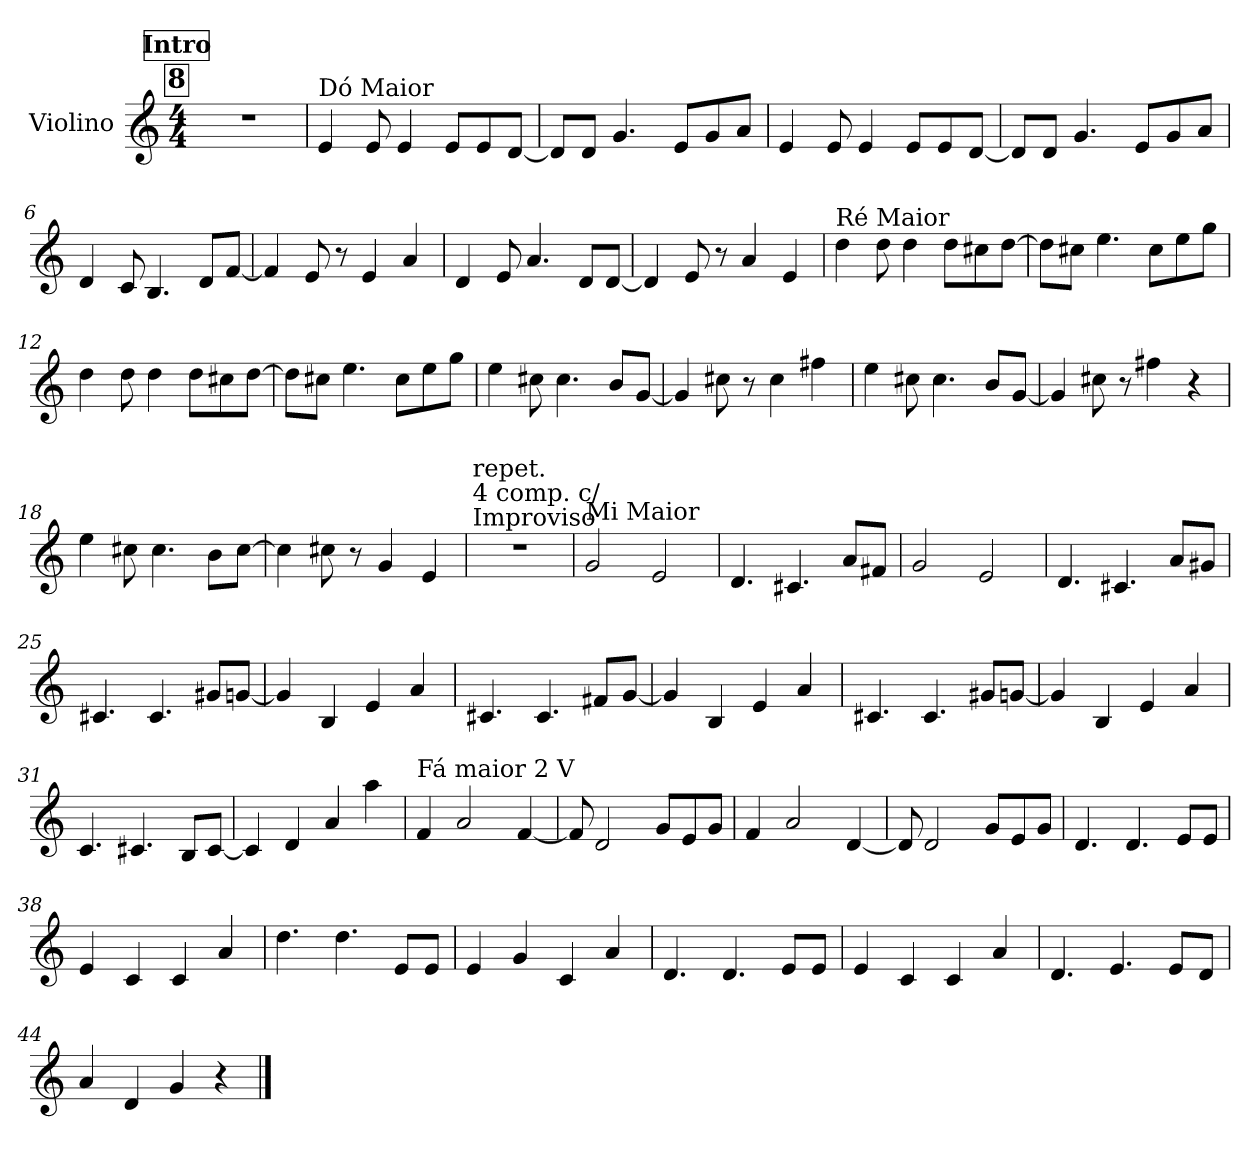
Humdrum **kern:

**kern
*part1
*staff1
*I"Violino
*I'Vln.
*clefG2
*k[]
*M4/4
!!LO:REH:place=s1:a:t=8
!!LO:REH:place=s1:a:B:fs=14:t=Intro
=1
1r
=2
*MM80
!LO:TX:a:t=Dó Maior
4e/
8e/
4e/
8e/L
8e/
[8d/J
=3
8d/L]
8d/J
4.g/
8e/L
8g/
8a/J
=4
4e/
8e/
4e/
8e/L
8e/
[8d/J
=5
8d/L]
8d/J
4.g/
8e/L
8g/
8a/J
=6
4d/
8c/
4.B/
8d/L
[8f/J
=7
4f/]
8e/
8r
4e/
4a/
!!LO:LB:g=z
=8
4d/
8e/
4.a/
8d/L
[8d/J
=9
4d/]
8e/
8r
4a/
4e/
=10
!LO:TX:a:t=Ré Maior
4dd\
8dd\
4dd\
8dd\L
8cc#X\
[8dd\J
=11
8dd\L]
8cc#X\J
4.ee\
8cc#\L
8ee\
8gg\J
=12
4dd\
8dd\
4dd\
8dd\L
8cc#X\
[8dd\J
=13
8dd\L]
8cc#X\J
4.ee\
8cc#\L
8ee\
8gg\J
!!LO:LB:g=z
=14
4ee\
8cc#X\
4.cc#\
8b/L
[8g/J
=15
4g/]
8cc#X\
8r
4cc#\
4ff#X\
=16
4ee\
8cc#X\
4.cc#\
8b/L
[8g/J
=17
4g/]
8cc#X\
8r
4ff#X\
4r
=18
4ee\
8cc#X\
4.cc#\
8b\L
[8cc#\J
=19
4cc#\]
8cc#X\
8r
4g/
4e/
=20
!LO:TX:a:t=Improviso
!LO:TX:a:t=4 comp. c/
!LO:TX:a:t=repet.
1r
!!LO:LB:g=z
=21
!LO:TX:a:t=Mi Maior
2g/
2e/
=22
4.d/
4.c#X/
8a/L
8f#X/J
=23
2g/
2e/
=24
4.d/
4.c#X/
8a/L
8g#X/J
=25
4.c#X/
4.c#/
8g#X/L
[8gn/J
=26
4g/]
4B/
4e/
4a/
=27
4.c#X/
4.c#/
8f#X/L
[8g/J
=28
4g/]
4B/
4e/
4a/
!!LO:LB:g=z
=29
4.c#X/
4.c#/
8g#X/L
[8gn/J
=30
4g/]
4B/
4e/
4a/
=31
4.c/
4.c#X/
8B/L
[8c#/J
=32
4c#/]
4d/
4a/
4aa\
=33
!LO:TX:a:t=Fá maior 2 V
4f/
2a/
[4f/
=34
8f/]
2d/
8g/L
8e/
8g/J
=35
4f/
2a/
[4d/
!!LO:LB:g=z
=36
8d/]
2d/
8g/L
8e/
8g/J
=37
4.d/
4.d/
8e/L
8e/J
=38
4e/
4c/
4c/
4a/
=39
4.dd\
4.dd\
8e/L
8e/J
=40
4e/
4g/
4c/
4a/
=41
4.d/
4.d/
8e/L
8e/J
=42
4e/
4c/
4c/
4a/
=43
4.d/
4.e/
8e/L
8d/J
!!LO:LB:g=z
=44
4a/
4d/
4g/
4r
==
*-
